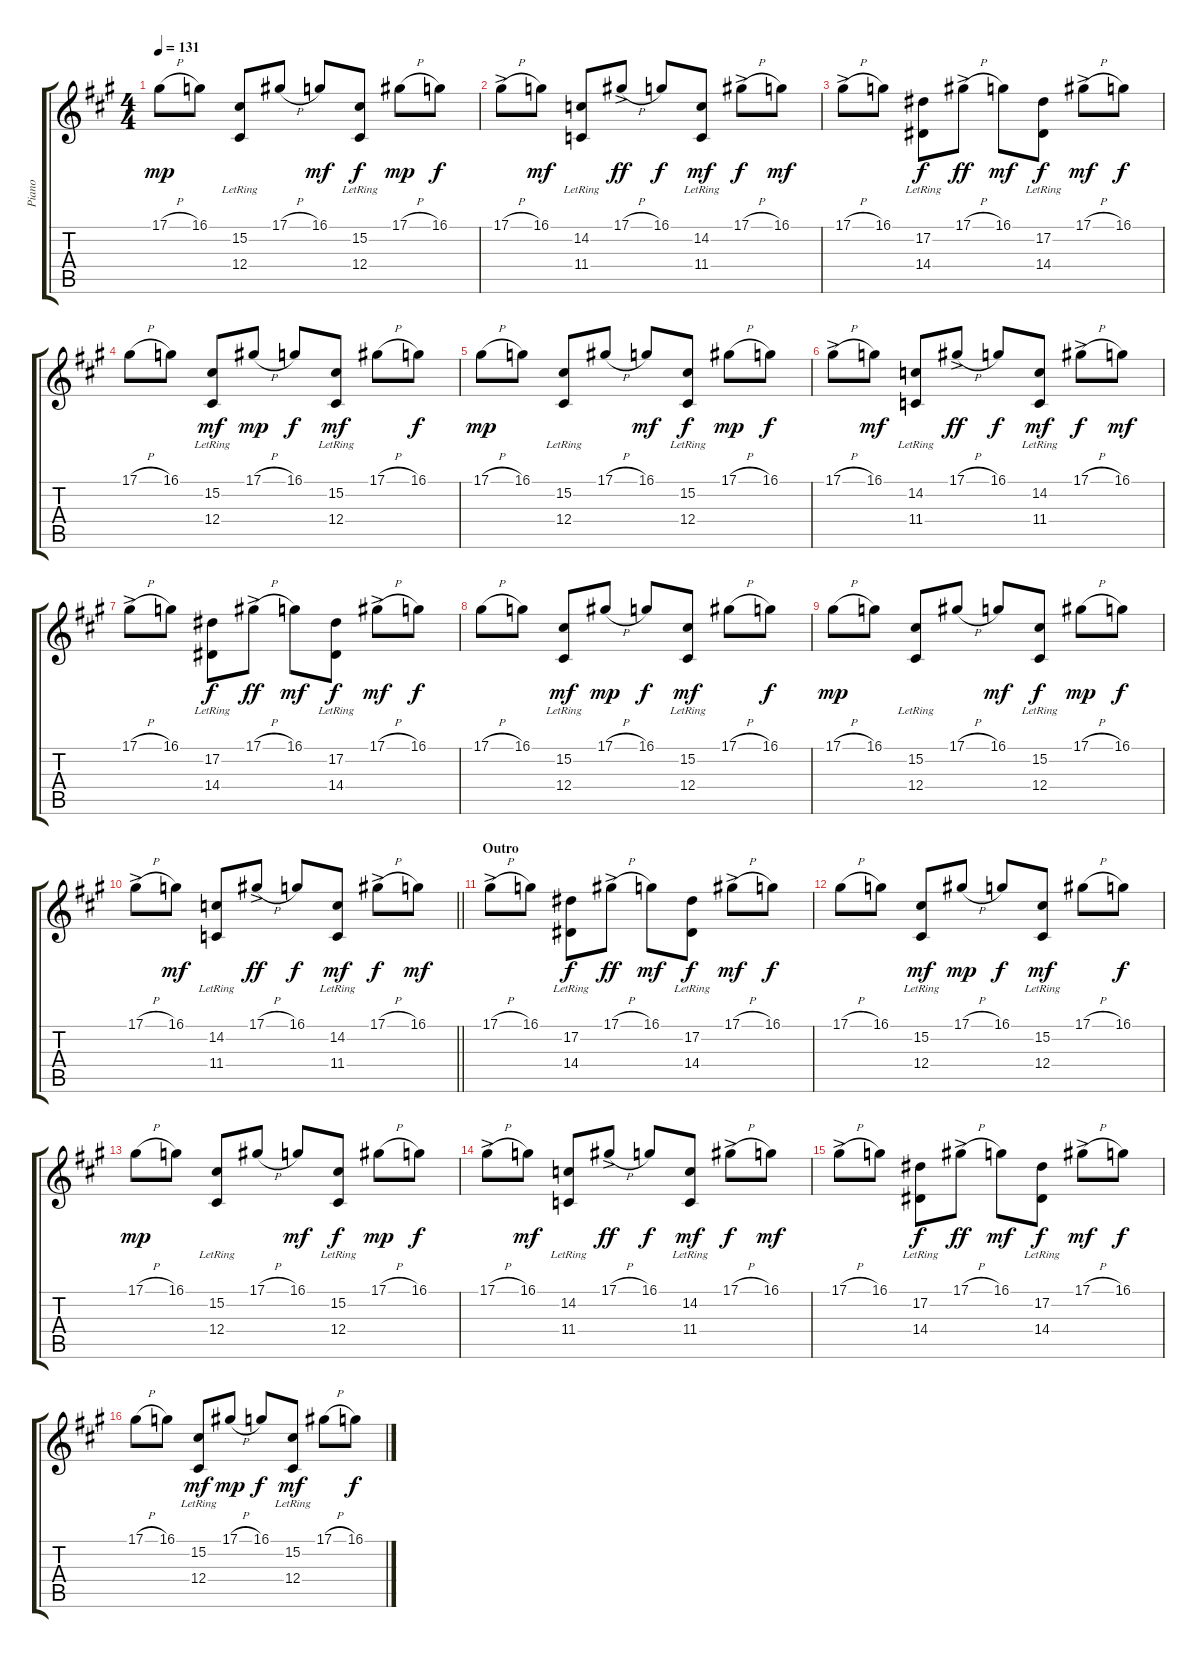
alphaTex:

\track ("Piano" "Piano") {instrument acousticgrandpiano}
\staff {score tabs}
\tuning (Eb4 Bb3 Gb3 Db3 Ab2 Eb2) {hide}
\ts (4 4)
\tempo 131
\clef g2
\ks a
17.1{h}.8{dy mp} 16.1.8 (15.2{lr} 12.4{lr}).8 17.1{h}.8 16.1.8{dy mf} (15.2{lr} 12.4{lr}).8{dy f} 17.1{h}.8{dy mp} 16.1.8{dy f} |
17.1{h ac}.8 16.1.8{dy mf} (14.2{lr} 11.4{lr}).8 17.1{h ac}.8{dy ff} 16.1.8{dy f} (14.2{lr} 11.4{lr}).8{dy mf} 17.1{h ac}.8{dy f} 16.1.8{dy mf} |
17.1{h ac}.8 16.1.8 (17.2{lr} 14.4{lr}).8{dy f} 17.1{h ac}.8{dy ff} 16.1.8{dy mf} (17.2{lr} 14.4{lr}).8{dy f} 17.1{h ac}.8{dy mf} 16.1.8{dy f} |
17.1{h}.8 16.1.8 (15.2{lr} 12.4{lr}).8{dy mf} 17.1{h}.8{dy mp} 16.1.8{dy f} (15.2{lr} 12.4{lr}).8{dy mf} 17.1{h}.8 16.1.8{dy f} |
17.1{h}.8{dy mp} 16.1.8 (15.2{lr} 12.4{lr}).8 17.1{h}.8 16.1.8{dy mf} (15.2{lr} 12.4{lr}).8{dy f} 17.1{h}.8{dy mp} 16.1.8{dy f} |
17.1{h ac}.8 16.1.8{dy mf} (14.2{lr} 11.4{lr}).8 17.1{h ac}.8{dy ff} 16.1.8{dy f} (14.2{lr} 11.4{lr}).8{dy mf} 17.1{h ac}.8{dy f} 16.1.8{dy mf} |
17.1{h ac}.8 16.1.8 (17.2{lr} 14.4{lr}).8{dy f} 17.1{h ac}.8{dy ff} 16.1.8{dy mf} (17.2{lr} 14.4{lr}).8{dy f} 17.1{h ac}.8{dy mf} 16.1.8{dy f} |
17.1{h}.8 16.1.8 (15.2{lr} 12.4{lr}).8{dy mf} 17.1{h}.8{dy mp} 16.1.8{dy f} (15.2{lr} 12.4{lr}).8{dy mf} 17.1{h}.8 16.1.8{dy f} |
17.1{h}.8{dy mp} 16.1.8 (15.2{lr} 12.4{lr}).8 17.1{h}.8 16.1.8{dy mf} (15.2{lr} 12.4{lr}).8{dy f} 17.1{h}.8{dy mp} 16.1.8{dy f} |
\barLineRight lightlight
17.1{h ac}.8 16.1.8{dy mf} (14.2{lr} 11.4{lr}).8 17.1{h ac}.8{dy ff} 16.1.8{dy f} (14.2{lr} 11.4{lr}).8{dy mf} 17.1{h ac}.8{dy f} 16.1.8{dy mf} |
\section ("" "Outro")
17.1{h ac}.8 16.1.8 (17.2{lr} 14.4{lr}).8{dy f} 17.1{h ac}.8{dy ff} 16.1.8{dy mf} (17.2{lr} 14.4{lr}).8{dy f} 17.1{h ac}.8{dy mf} 16.1.8{dy f} |
17.1{h}.8 16.1.8 (15.2{lr} 12.4{lr}).8{dy mf} 17.1{h}.8{dy mp} 16.1.8{dy f} (15.2{lr} 12.4{lr}).8{dy mf} 17.1{h}.8 16.1.8{dy f} |
17.1{h}.8{dy mp} 16.1.8 (15.2{lr} 12.4{lr}).8 17.1{h}.8 16.1.8{dy mf} (15.2{lr} 12.4{lr}).8{dy f} 17.1{h}.8{dy mp} 16.1.8{dy f} |
17.1{h ac}.8 16.1.8{dy mf} (14.2{lr} 11.4{lr}).8 17.1{h ac}.8{dy ff} 16.1.8{dy f} (14.2{lr} 11.4{lr}).8{dy mf} 17.1{h ac}.8{dy f} 16.1.8{dy mf} |
17.1{h ac}.8 16.1.8 (17.2{lr} 14.4{lr}).8{dy f} 17.1{h ac}.8{dy ff} 16.1.8{dy mf} (17.2{lr} 14.4{lr}).8{dy f} 17.1{h ac}.8{dy mf} 16.1.8{dy f} |
17.1{h}.8 16.1.8 (15.2{lr} 12.4{lr}).8{dy mf} 17.1{h}.8{dy mp} 16.1.8{dy f} (15.2{lr} 12.4{lr}).8{dy mf} 17.1{h}.8 16.1.8{dy f}
